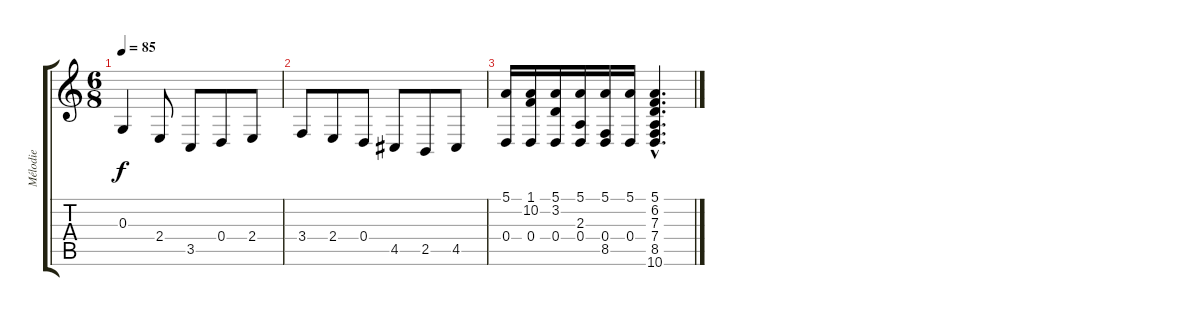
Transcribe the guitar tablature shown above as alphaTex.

\track ("Mélodie" "Mélodie") {instrument brightacousticpiano}
\staff {score tabs}
\tuning (E4 B3 G3 D3 A2 E2) {hide}
\ts (6 8)
\tempo 85
\clef g2
\ks c
0.3.4{dy f} 2.4.8 3.5.8 0.4.8 2.4.8 |
3.4.8 2.4.8 0.4.8 4.5.8 2.5.8 4.5.8 |
(5.1 0.4).16 (1.1 10.2 0.4).16 (5.1 3.2 0.4).16 (5.1 2.3 0.4).16 (5.1 0.4 8.5).16 (5.1 0.4).16 (5.1{hac} 6.2{hac} 7.3{hac} 7.4{hac} 8.5{hac} 10.6{hac}).4{d}
